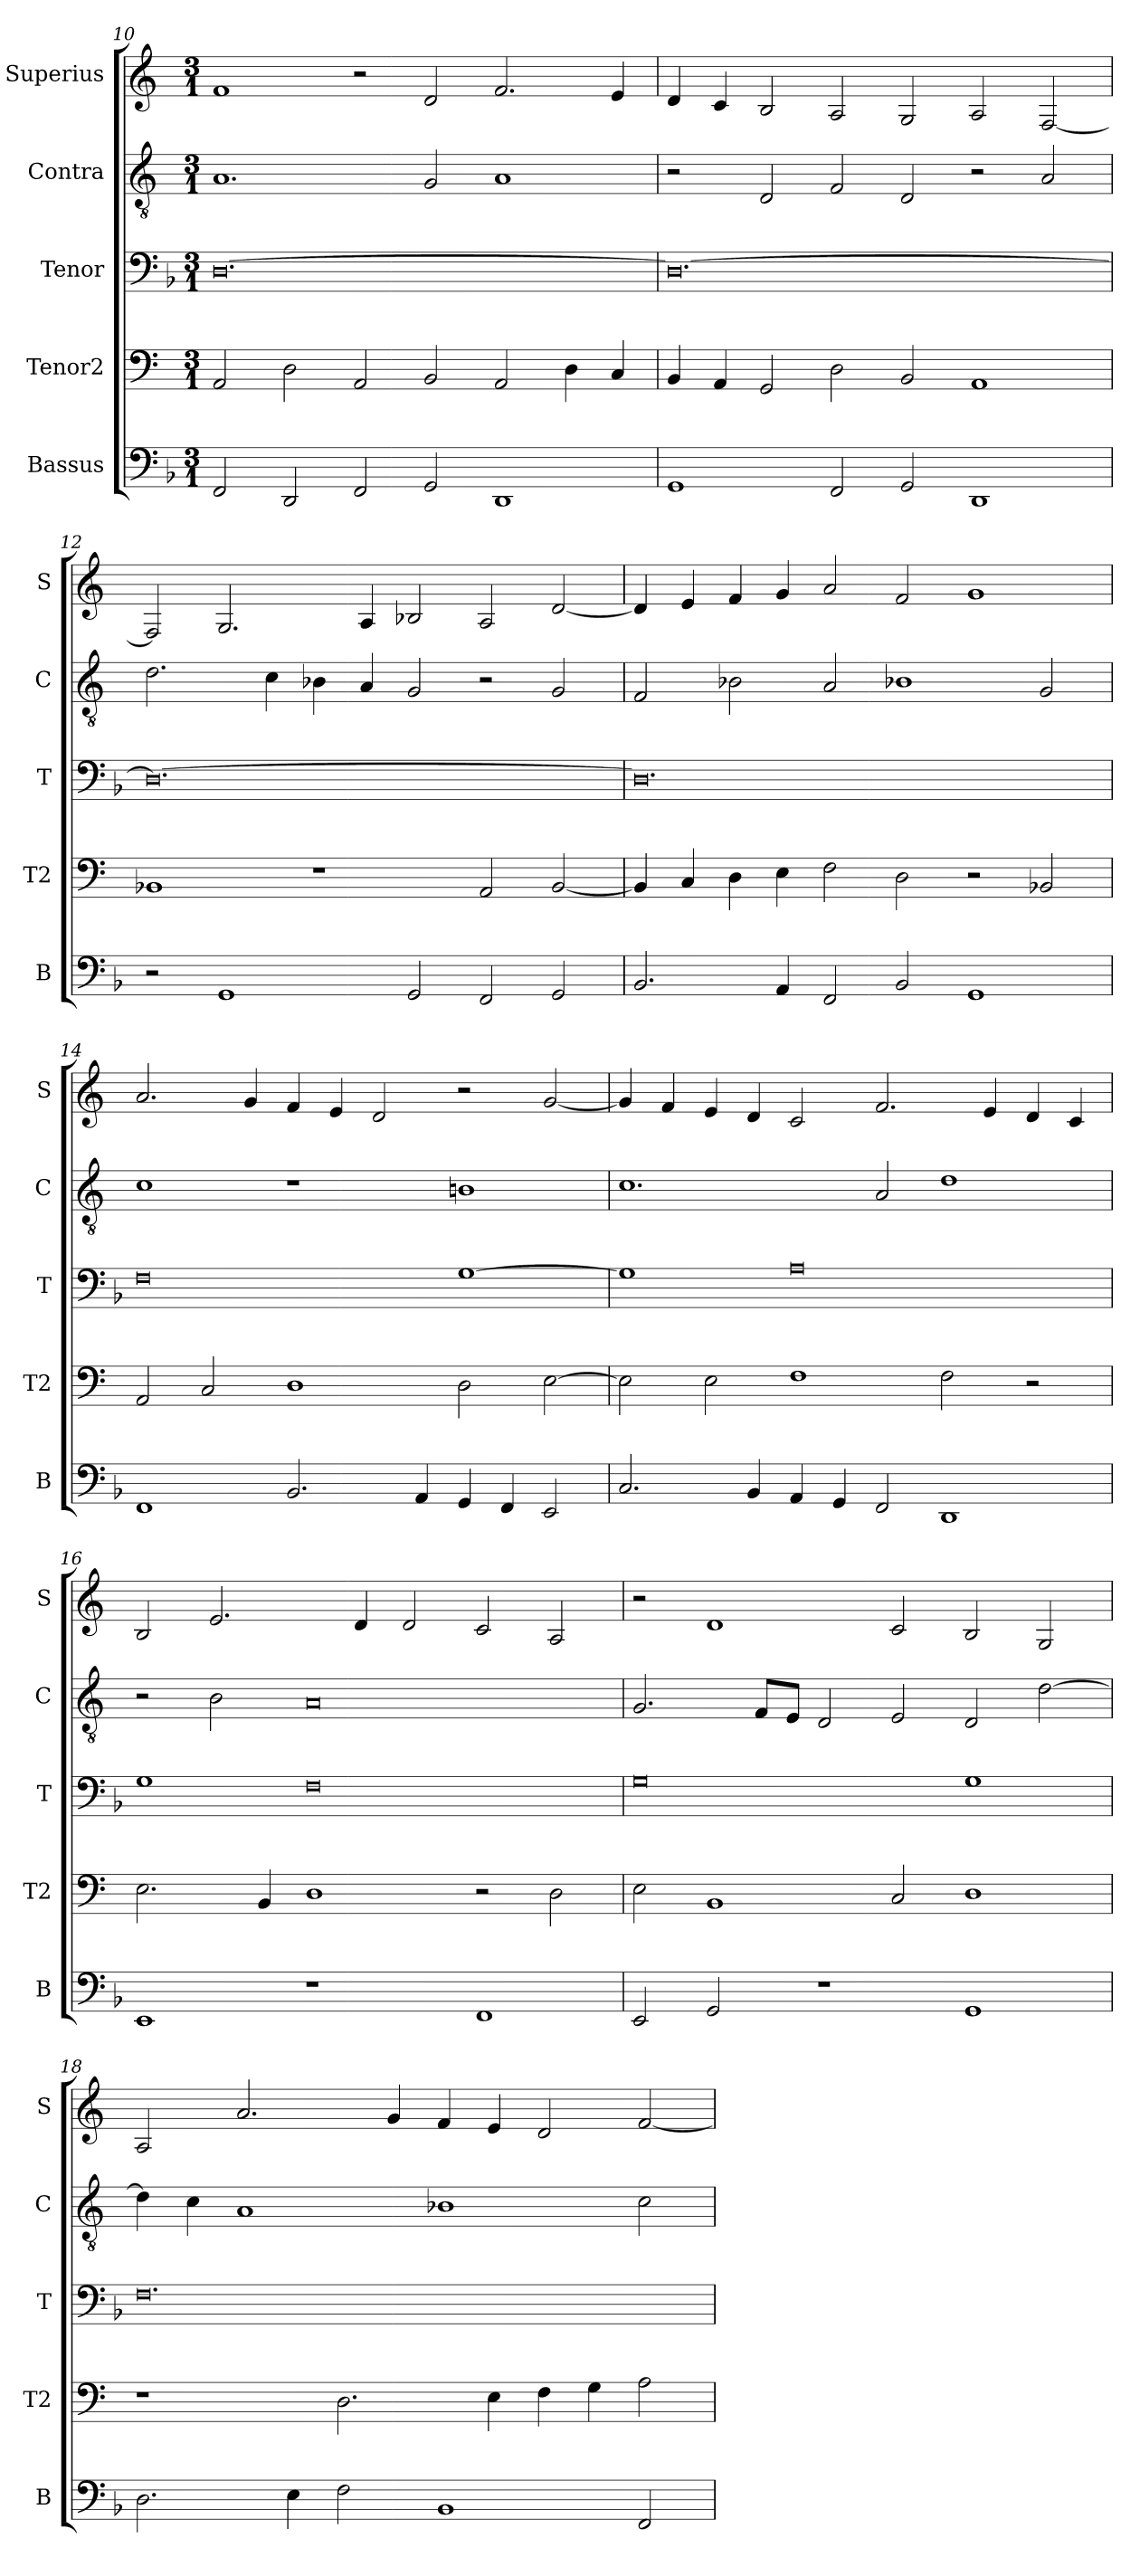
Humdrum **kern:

**kern	**kern	**kern	**kern	**kern
*part5	*part4	*part3	*part2	*part1
*staff5	*staff4	*staff3	*staff2	*staff1
*I"Bassus	*I"Tenor2	*I"Tenor	*I"Contra	*I"Superius
*I'B	*I'T2	*I'T	*I'C	*I'S
*clefF4	*clefF4	*clefF4	*clefGv2	*clefG2
*k[b-]	*k[]	*k[b-]	*k[]	*k[]
*M3/1	*M3/1	*M3/1	*M3/1	*M3/1
=10	=10	=10	=10	=10
2FF/	2AA/	[0.D\	1.A	1f
2DD/	2D\	.	.	.
2FF/	2AA/	.	.	2r
2GG/	2BB/	.	2G/	2d/
1DD	2AA/	.	1A	2.f/
.	4D\	.	.	.
.	4C/	.	.	4e/
=11	=11	=11	=11	=11
1GG	4BB/	0.D\_	2r	4d/
.	4AA/	.	.	4c/
.	2GG/	.	2D/	2B/
2FF/	2D\	.	2F/	2A/
2GG/	2BB/	.	2D/	2G/
1DD	1AA	.	2r	2A/
.	.	.	2A/	[2F/
=12	=12	=12	=12	=12
2r	1BB-X	0.D\_	2.d\	2F/]
1GG	.	.	.	2.G/
.	.	.	4c\	.
.	1r	.	4B-X\	.
.	.	.	4A/	4A/
2GG/	.	.	2G/	2B-X/
2FF/	2AA/	.	2r	2A/
2GG/	[2BB-/	.	2G/	[2d/
=13	=13	=13	=13	=13
2.BB-/	4BB-/]	0.D\]	2F/	4d/]
.	4C/	.	.	4e/
.	4D\	.	2B-X\	4f/
4AA/	4E\	.	.	4g/
2FF/	2F\	.	2A/	2a/
2BB-/	2D\	.	1B-X	2f/
1GG	2r	.	.	1g
.	2BB-X/	.	2G/	.
=14	=14	=14	=14	=14
1FF	2AA/	0F\	1c	2.a/
.	2C/	.	.	.
.	.	.	.	4g/
2.BB-/	1D	.	1r	4f/
.	.	.	.	4e/
.	.	.	.	2d/
4AA/	.	.	.	.
4GG/	2D\	[1G\	1Bn	2r
4FF/	.	.	.	.
2EE/	[2E\	.	.	[2g/
=15	=15	=15	=15	=15
2.C/	2E\]	1G\]	1.c	4g/]
.	.	.	.	4f/
.	2E\	.	.	4e/
4BB-/	.	.	.	4d/
4AA/	1F	0A\	.	2c/
4GG/	.	.	.	.
2FF/	.	.	2A/	2.f/
1DD	2F\	.	1d	.
.	.	.	.	4e/
.	2r	.	.	4d/
.	.	.	.	4c/
=16	=16	=16	=16	=16
1EE	2.E\	1G\	2r	2B/
.	.	.	2B\	2.e/
.	4BB/	.	.	.
1r	1D	0F\	0A	.
.	.	.	.	4d/
.	.	.	.	2d/
1FF	2r	.	.	2c/
.	2D\	.	.	2A/
=17	=17	=17	=17	=17
2EE/	2E\	0G\	2.G/	2r
2GG/	1BB	.	.	1d
.	.	.	8F/L	.
.	.	.	8E/J	.
1r	.	.	2D/	.
.	2C/	.	2E/	2c/
1GG	1D	1G\	2D/	2B/
.	.	.	[2d\	2G/
=18	=18	=18	=18	=18
2.D\	1r	0.F\	4d\]	2A/
.	.	.	4c\	.
.	.	.	1A	2.a/
4E\	.	.	.	.
2F\	2.D\	.	.	.
.	.	.	.	4g/
1BB-	.	.	1B-X	4f/
.	4E\	.	.	4e/
.	4F\	.	.	2d/
.	4G\	.	.	.
2FF/	2A\	.	2c\	[2f/
=	=	=	=	=
*-	*-	*-	*-	*-
